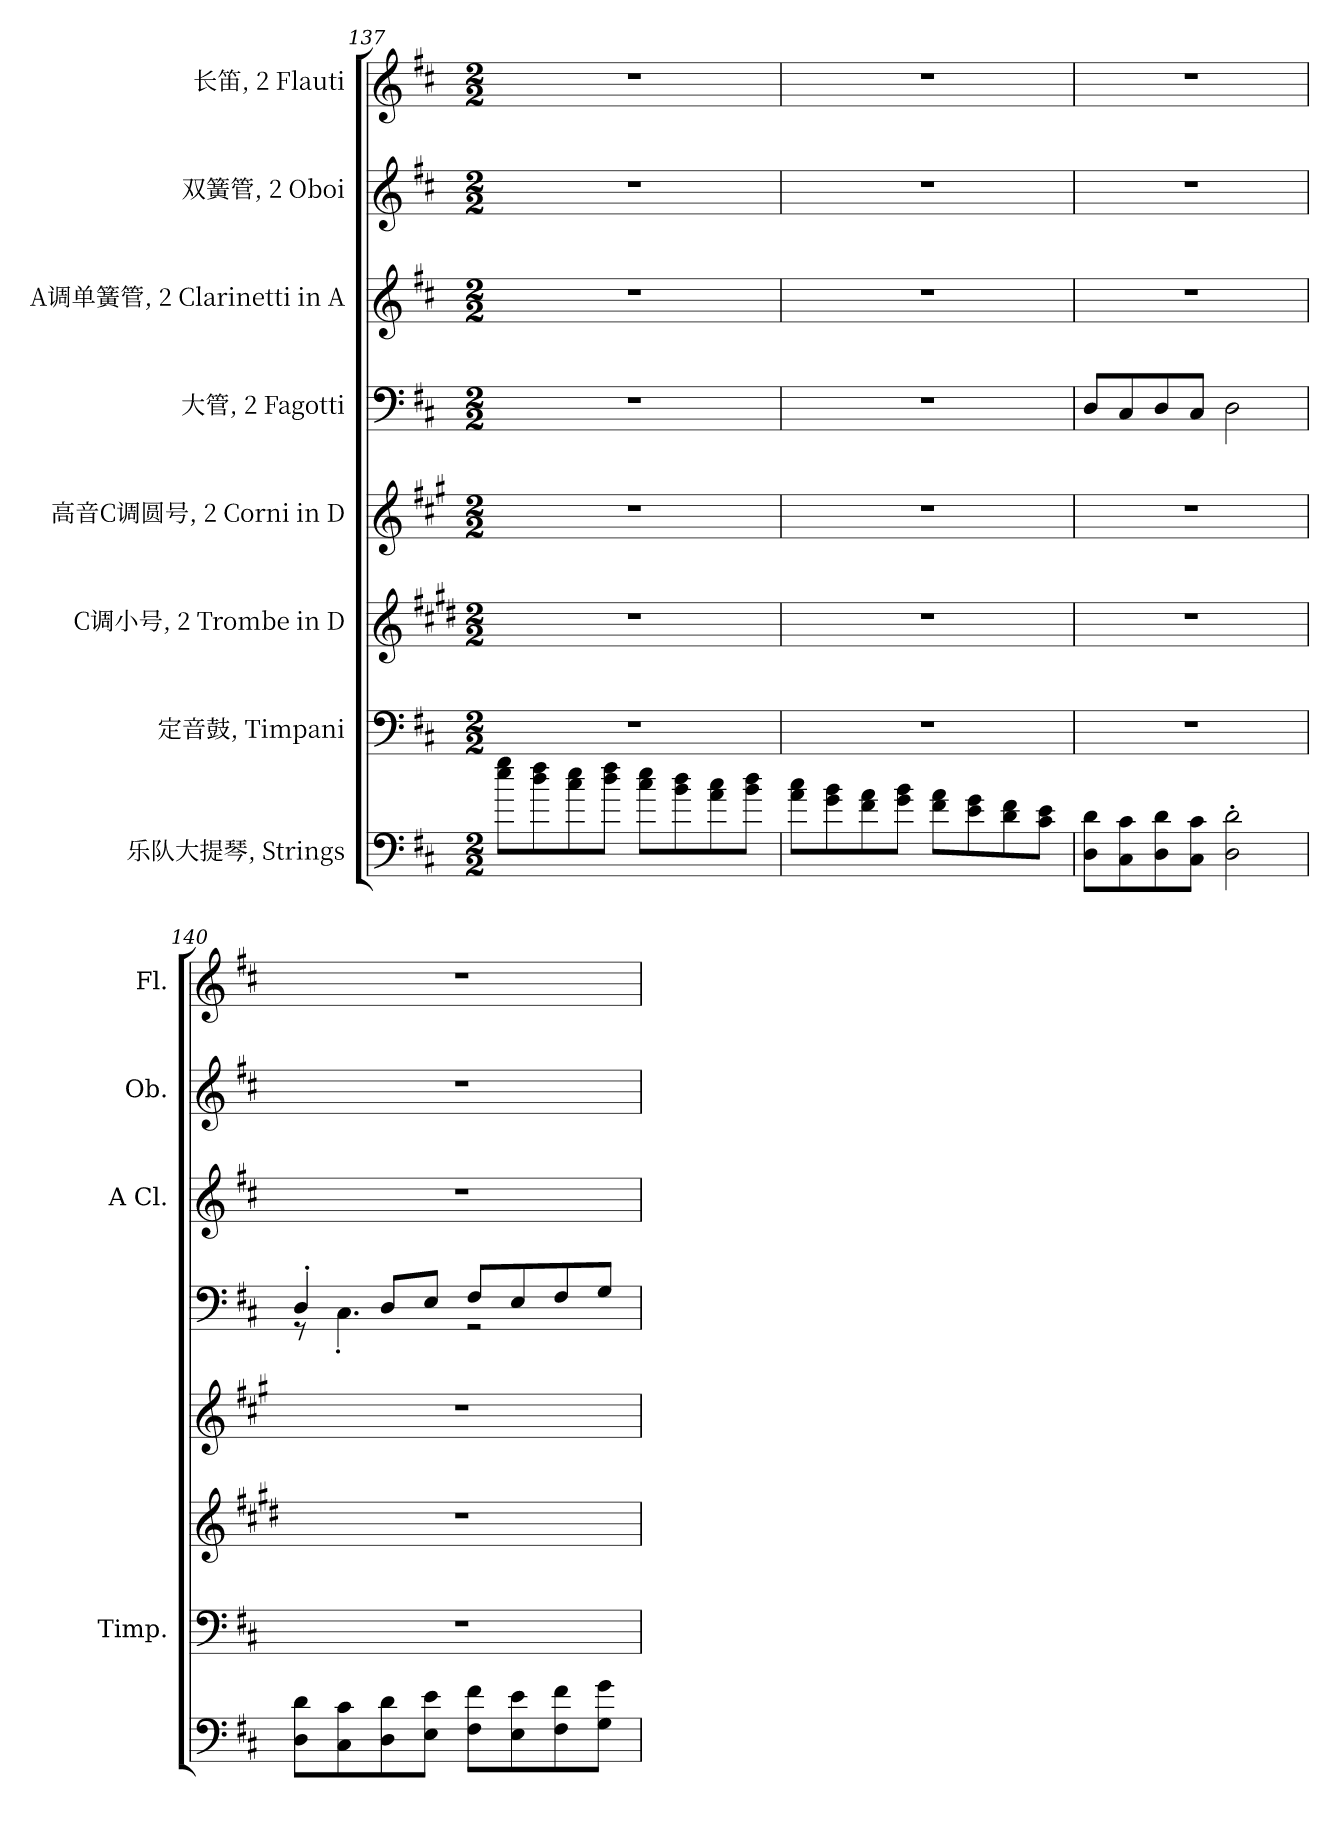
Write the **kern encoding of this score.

**kern	**kern	**kern	**kern	**kern	**kern	**kern	**kern
*part8	*part7	*part6	*part5	*part4	*part3	*part2	*part1
*staff8	*staff7	*staff6	*staff5	*staff4	*staff3	*staff2	*staff1
*I"乐队大提琴, Strings	*I"定音鼓, Timpani	*I"C调小号, 2 Trombe in D	*I"高音C调圆号, 2 Corni in D	*I"大管, 2 Fagotti	*I"A调单簧管, 2 Clarinetti in A	*I"双簧管, 2 Oboi	*I"长笛, 2 Flauti
*	*I'Timp.	*	*	*	*I'A Cl.	*I'Ob.	*I'Fl.
*clefF4	*clefF4	*clefG2	*clefG2	*clefF4	*clefG2	*clefG2	*clefG2
*	*	*ITrd1c2	*ITrd4c7	*	*ITrd2c3	*	*
*k[f#c#]	*k[f#c#]	*k[f#c#]	*k[f#c#]	*k[f#c#]	*k[f#c#g#d#a#]	*k[f#c#]	*k[f#c#]
*M2/2	*M2/2	*M2/2	*M2/2	*M2/2	*M2/2	*M2/2	*M2/2
=137	=137	=137	=137	=137	=137	=137	=137
8ee\ 8gg\L	1r	1r	1r	1r	1r	1r	1r
8dd\ 8ff#\	.	.	.	.	.	.	.
8cc#\ 8ee\	.	.	.	.	.	.	.
8dd\ 8ff#\J	.	.	.	.	.	.	.
8cc#\ 8ee\L	.	.	.	.	.	.	.
8b\ 8dd\	.	.	.	.	.	.	.
8a\ 8cc#\	.	.	.	.	.	.	.
8b\ 8dd\J	.	.	.	.	.	.	.
=138	=138	=138	=138	=138	=138	=138	=138
8a\ 8cc#\L	1r	1r	1r	1r	1r	1r	1r
8g\ 8b\	.	.	.	.	.	.	.
8f#\ 8a\	.	.	.	.	.	.	.
8g\ 8b\J	.	.	.	.	.	.	.
8f#\ 8a\L	.	.	.	.	.	.	.
8e\ 8g\	.	.	.	.	.	.	.
8d\ 8f#\	.	.	.	.	.	.	.
8c#\ 8e\J	.	.	.	.	.	.	.
=139	=139	=139	=139	=139	=139	=139	=139
8D\ 8d\L	1r	1r	1r	8D/L	1r	1r	1r
8C#\ 8c#\	.	.	.	8C#/	.	.	.
8D\ 8d\	.	.	.	8D/	.	.	.
8C#\ 8c#\J	.	.	.	8C#/J	.	.	.
2D\' 2d\'	.	.	.	2D\	.	.	.
!!LO:PB:g=z
=140	=140	=140	=140	=140	=140	=140	=140
*	*	*	*	*^	*	*	*
8D\ 8d\L	1r	1r	1r	4D'/	8r	1r	1r	1r
8C#\ 8c#\	.	.	.	.	4.C#'\	.	.	.
8D\ 8d\	.	.	.	8D/L	.	.	.	.
8E\ 8e\J	.	.	.	8E/J	.	.	.	.
8F#\ 8f#\L	.	.	.	8F#/L	2r	.	.	.
8E\ 8e\	.	.	.	8E/	.	.	.	.
8F#\ 8f#\	.	.	.	8F#/	.	.	.	.
8G\ 8g\J	.	.	.	8G/J	.	.	.	.
*	*	*	*	*v	*v	*	*	*
=	=	=	=	=	=	=	=
*-	*-	*-	*-	*-	*-	*-	*-
